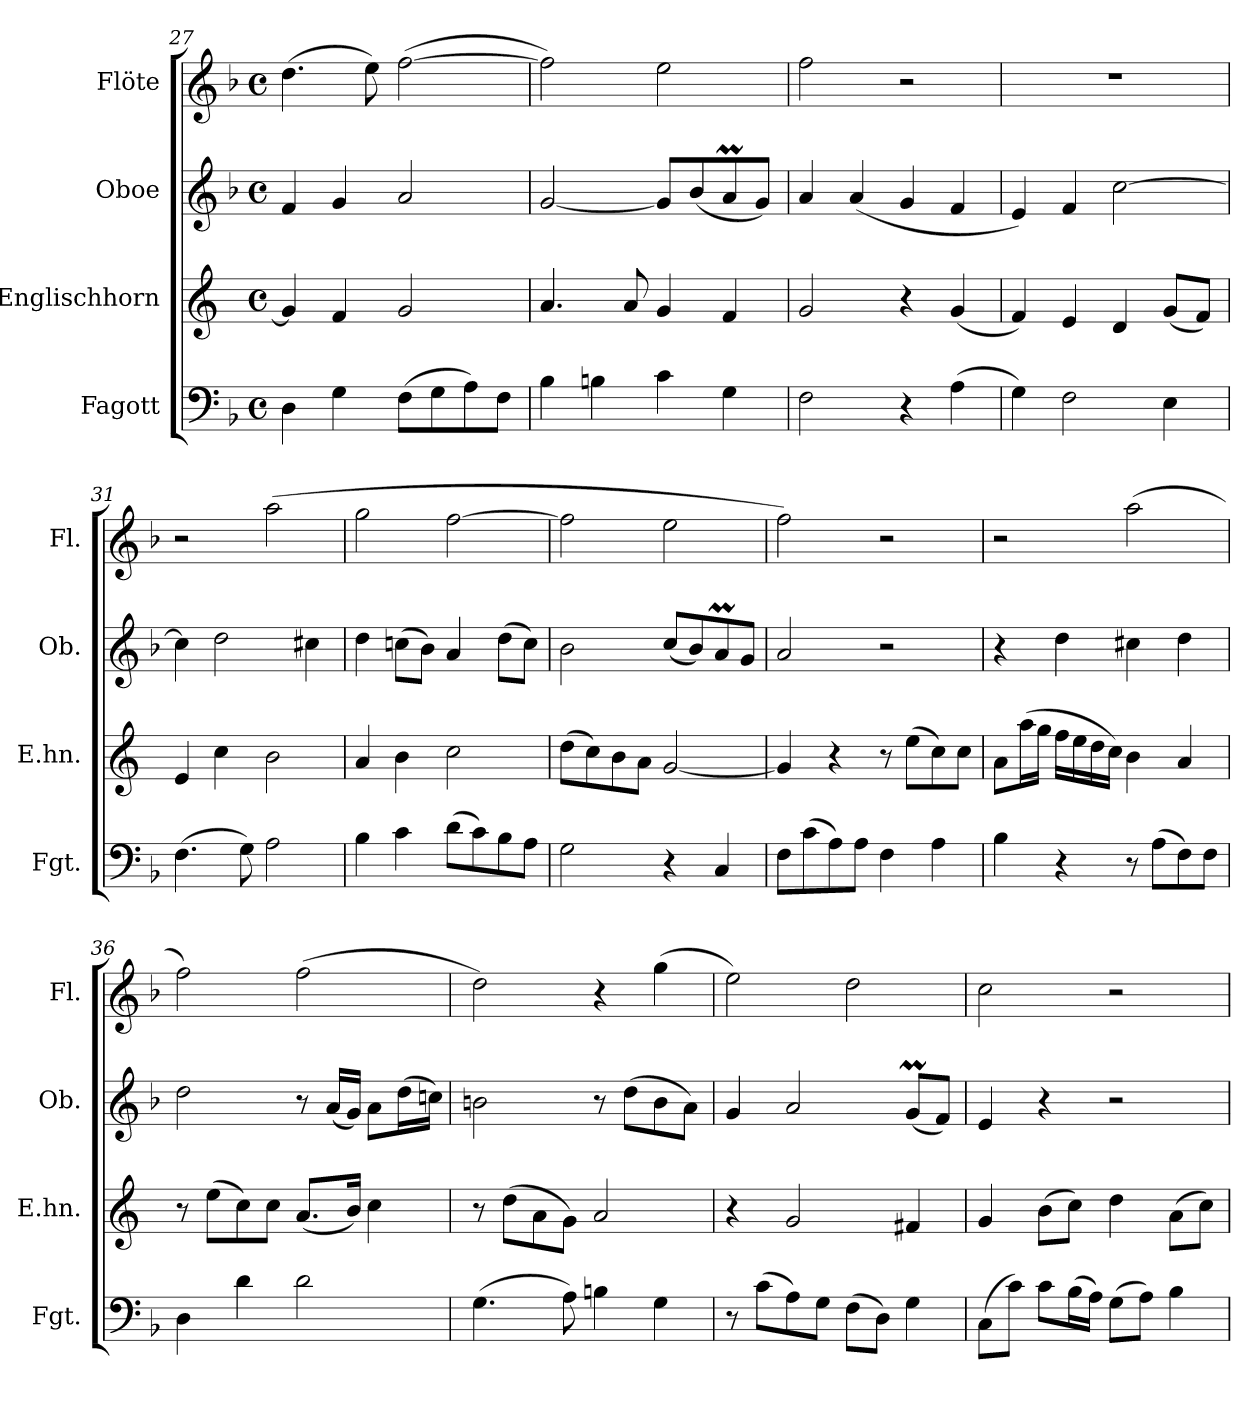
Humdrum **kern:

**kern	**kern	**kern	**kern
*part4	*part3	*part2	*part1
*staff4	*staff3	*staff2	*staff1
*I"Fagott	*I"Englischhorn	*I"Oboe	*I"Flöte
*I'Fgt.	*I'E.hn.	*I'Ob.	*I'Fl.
*clefF4	*clefG2	*clefG2	*clefG2
*	*ITrd4c7	*	*
*k[b-]	*k[b-]	*k[b-]	*k[b-]
*M4/4	*M4/4	*M4/4	*M4/4
*met(c)	*met(c)	*met(c)	*met(c)
=27	=27	=27	=27
4D\	4c/]	4f/	(>4.dd\
4G\	4B-/	4g/	.
.	.	.	8ee\)
(>8F\L	2c/	2a/	(>[2ff\
8G\	.	.	.
8A\)	.	.	.
8F\J	.	.	.
=28	=28	=28	=28
4B-\	4.d/	[2g/	2ff\])
4Bn\	.	.	.
.	8d/	.	.
4c\	4c/	8g/L]	2ee\
.	.	(<8b-/	.
4G\	4B-/	8am/	.
.	.	8g/J)	.
=29	=29	=29	=29
2F\	2c/	4a/	2ff\
.	.	(<4a/	.
4r	4r	4g/	2r
(>4A\	(<4c/	4f/	.
=30	=30	=30	=30
4G\)	4B-/)	4e/)	1r
2F\	4A/	4f/	.
.	4G/	[2cc\	.
4E\	(<8c/L	.	.
.	8B-/J)	.	.
!!LO:LB:g=z
=31	=31	=31	=31
(>4.F\	4A/	4cc\]	2r
.	4f\	2dd\	.
8G\)	.	.	.
2A\	2e\	.	(>2aa\
.	.	4cc#X\	.
=32	=32	=32	=32
4B-\	4d/	4dd\	2gg\
4c\	4e\	(>8ccn\L	.
.	.	8b-\J)	.
(>8d\L	2f\	4a/	[2ff\
8c\)	.	.	.
8B-\	.	(>8dd\L	.
8A\J	.	8cc\J)	.
=33	=33	=33	=33
2G\	(>8g\L	2b-\	2ff\]
.	8f\)	.	.
.	8e\	.	.
.	8d\J	.	.
4r	[2c/	(<8cc/L	2ee\
.	.	8b-/)	.
4C/	.	8am/	.
.	.	8g/J	.
=34	=34	=34	=34
8F\L	4c/]	2a/	2ff\)
(>8c\	.	.	.
8A\)	4r	.	.
8A\J	.	.	.
4F\	8r	2r	2r
.	(>8a\L	.	.
4A\	8f\)	.	.
.	8f\J	.	.
=35	=35	=35	=35
4B-\	8d\L	4r	2r
.	(>16dd\L	.	.
.	16cc\JJ	.	.
4r	16b-\LL	4dd\	.
.	16a\	.	.
.	16g\	.	.
.	16f\JJ)	.	.
8r	4e\	4cc#X\	(>2aa\
(>8A\L	.	.	.
8F\)	4d/	4dd\	.
8F\J	.	.	.
!!LO:LB:g=z
=36	=36	=36	=36
4D\	8r	2dd\	2ff\)
.	(>8a\L	.	.
4d\	8f\)	.	.
.	8f\J	.	.
2d\	(<8.d/L	8r	(>2ff\
.	.	(<16a/LL	.
.	16e/Jk)	16g/JJ)	.
.	4f\	8a\L	.
.	.	(>16dd\L	.
.	.	16ccn\JJ)	.
=37	=37	=37	=37
(>4.G\	8r	2bn\	2dd\)
.	(>8g\L	.	.
.	8d\	.	.
8A\)	8c\J)	.	.
4Bn\	2d/	8r	4r
.	.	(>8dd\L	.
4G\	.	8b\	(>4gg\
.	.	8a\J)	.
=38	=38	=38	=38
8r	4r	4g/	2ee\)
(>8c\L	.	.	.
8A\)	2c/	2a/	.
8G\J	.	.	.
(>8F\L	.	.	2dd\
8D\J)	.	.	.
4G\	4Bn/	(<8gM/L	.
.	.	8f/J)	.
=39	=39	=39	=39
(>8C\L	4c/	4e/	2cc\
8c\J)	.	.	.
8c\L	(>8e\L	4r	.
(>16B-\L	8f\J)	.	.
16A\JJ)	.	.	.
(>8G\L	4g\	2r	2r
8A\J)	.	.	.
4B-\	(>8d\L	.	.
.	8f\J)	.	.
=	=	=	=
*-	*-	*-	*-
